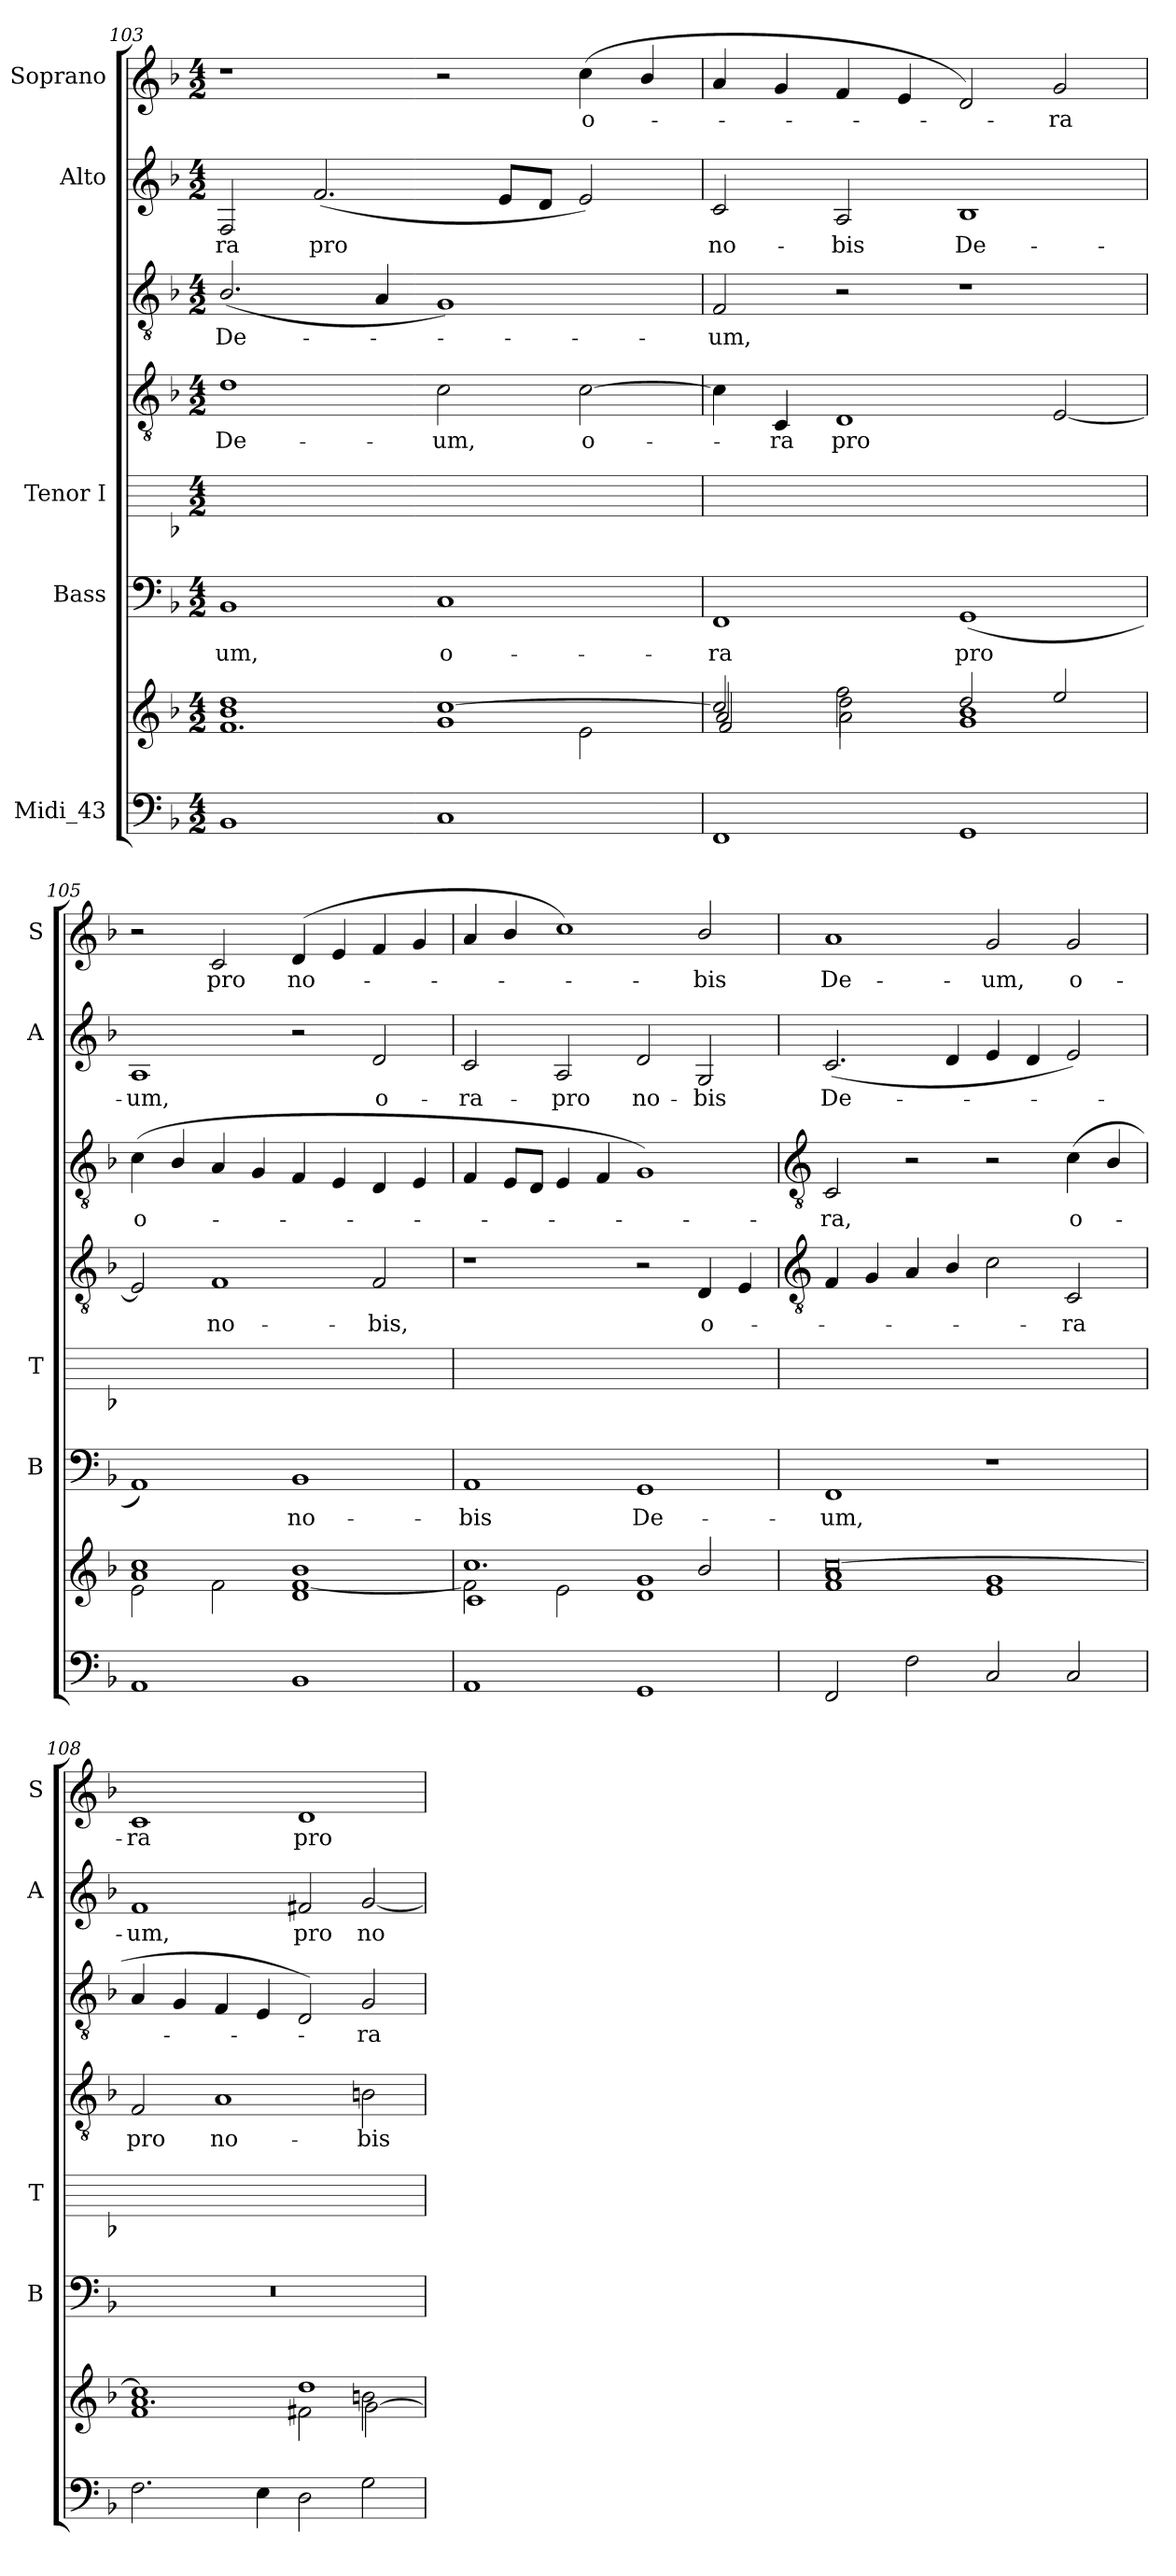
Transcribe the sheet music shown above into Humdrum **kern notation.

**kern	**kern	**kern	**text	**kern	**kern	**text	**kern	**text	**kern	**text	**kern	**text
*part5	*part5	*part4	*part4	*part3	*part3	*part3	*part3	*part3	*part2	*part2	*part1	*part1
*staff8	*staff7	*staff6	*staff6	*staff5	*staff4	*staff4	*staff3	*staff3	*staff2	*staff2	*staff1	*staff1
*I"Midi_43	*	*I"Bass	*	*I"Tenor I	*	*	*	*	*I"Alto	*	*I"Soprano	*
*	*	*I'B	*	*I'T	*	*	*	*	*I'A	*	*I'S	*
*clefF4	*clefG2	*clefF4	*	*	*clefGv2	*	*clefGv2	*	*clefG2	*	*clefG2	*
*k[b-]	*k[b-]	*k[b-]	*	*k[b-]	*k[b-]	*	*k[b-]	*	*k[b-]	*	*k[b-]	*
*F:	*F:	*F:	*	*F:	*F:	*	*F:	*	*F:	*	*F:	*
*M4/2	*M4/2	*M4/2	*	*M4/2	*M4/2	*	*M4/2	*	*M4/2	*	*M4/2	*
=103	=103	=103	=103	=103	=103	=103	=103	=103	=103	=103	=103	=103
*	*^	*	*	*	*	*	*	*	*	*	*	*
*	*	*^	*	*	*	*	*	*	*	*	*	*	*
!	!	!	!	!	!LO:LY:b	!	!	!LO:LY:b	!	!LO:LY:b	!	!LO:LY:b	!	!
1BB-	1dd/	1b-\	1.f\	1BB-	-um,	0ryy	1d	De-	(<2.B-/	De-	2F	-ra	1r	.
!	!	!	!	!	!	!	!	!	!	!	!	!LO:LY:b	!	!
.	.	.	.	.	.	.	.	.	.	.	(<2.f	pro	.	.
.	.	.	.	.	.	.	.	.	4A	.	.	.	.	.
!	!	!	!	!	!LO:LY:b	!	!	!LO:LY:b	!	!	!	!	!	!
1C	[1cc/	1g\	.	1C	o-	.	2c	-um,	1G)	.	.	.	2r	.
.	.	.	.	.	.	.	.	.	.	.	8eL	.	.	.
.	.	.	.	.	.	.	.	.	.	.	8dJ	.	.	.
!	!	!	!	!	!	!	!	!LO:LY:b	!	!	!	!	!	!LO:LY:b
.	.	.	2e\	.	.	.	[2c	o-	.	.	2e)	.	(<4cc	o-
.	.	.	.	.	.	.	.	.	.	.	.	.	4b-/	.
=104	=104	=104	=104	=104	=104	=104	=104	=104	=104	=104	=104	=104	=104	=104
!	!	!	!	!	!LO:LY:b	!	!	!	!	!LO:LY:b	!	!LO:LY:b	!	!
1FF	2cc/]	2a/	2f/	1FF	-ra	0ryy	4c]	.	2F	um,	2c	no-	4a	.
!	!	!	!	!	!	!	!	!LO:LY:b	!	!	!	!	!	!
.	.	.	.	.	.	.	4C	ra	.	.	.	.	4g	.
!	!	!	!	!	!	!	!	!LO:LY:b	!	!	!	!LO:LY:b	!	!
.	2ff\	2dd\	2a\	.	.	.	1D	pro	2r	.	2A	-bis	4f	.
.	.	.	.	.	.	.	.	.	.	.	.	.	4e	.
!	!	!	!	!	!LO:LY:b	!	!	!	!	!	!	!LO:LY:b	!	!
1GG	2dd/	1b-\	1g\	(<1GG	pro	.	.	.	1r	.	1B-	De-	2d)	.
!	!	!	!	!	!	!	!	!	!	!	!	!	!	!LO:LY:b
.	2ee/	.	.	.	.	.	[2E	.	.	.	.	.	2g	ra
=105	=105	=105	=105	=105	=105	=105	=105	=105	=105	=105	=105	=105	=105	=105
!	!	!	!	!	!	!	!	!	!	!LO:LY:b	!	!LO:LY:b	!	!
1AA	1cc/	1a\	2e\	1AA)	.	0ryy	2E]	.	(<4c	o-	1A	-um,	2r	.
.	.	.	.	.	.	.	.	.	4B-/	.	.	.	.	.
!	!	!	!	!	!	!	!	!LO:LY:b	!	!	!	!	!	!LO:LY:b
.	.	.	2f\	.	.	.	1F	no-	4A	.	.	.	2c	pro
.	.	.	.	.	.	.	.	.	4G	.	.	.	.	.
!	!	!	!	!	!LO:LY:b	!	!	!	!	!	!	!	!	!LO:LY:b
1BB-	1b-/	[1f\	1d\	1BB-	no-	.	.	.	4F	.	2r	.	(<4d	no-
.	.	.	.	.	.	.	.	.	4E	.	.	.	4e	.
!	!	!	!	!	!	!	!	!LO:LY:b	!	!	!	!LO:LY:b	!	!
.	.	.	.	.	.	.	2F	-bis,	4D	.	2d	o-	4f	.
.	.	.	.	.	.	.	.	.	4E	.	.	.	4g	.
=106	=106	=106	=106	=106	=106	=106	=106	=106	=106	=106	=106	=106	=106	=106
!	!	!	!	!	!LO:LY:b	!	!	!	!	!	!	!LO:LY:b	!	!
1AA	1.cc/	2f\]	1c\	1AA	-bis	0ryy	1r	.	4F	.	2c	-ra-	4a	.
.	.	.	.	.	.	.	.	.	8EL	.	.	.	4b-/	.
.	.	.	.	.	.	.	.	.	8DJ	.	.	.	.	.
!	!	!	!	!	!	!	!	!	!	!	!	!LO:LY:b	!	!
.	.	2e\	.	.	.	.	.	.	4E	.	2A	-pro	1cc)	.
.	.	.	.	.	.	.	.	.	4F	.	.	.	.	.
!	!	!	!	!	!LO:LY:b	!	!	!	!	!	!	!LO:LY:b	!	!
1GG	.	1g\	1d\	1GG	De-	.	2r	.	1G)	.	2d	no-	.	.
!	!	!	!	!	!	!	!	!LO:LY:b	!	!	!	!LO:LY:b	!	!LO:LY:b
.	2b-/	.	.	.	.	.	4D	o-	.	.	2G	-bis	2b-/	bis
.	.	.	.	.	.	.	4E	.	.	.	.	.	.	.
!!LO:LB:g=z
=107	=107	=107	=107	=107	=107	=107	=107	=107	=107	=107	=107	=107	=107	=107
*	*	*	*	*	*	*	*clefGv2	*	*clefGv2	*	*	*	*	*
!	!	!	!	!	!LO:LY:b	!	!	!	!	!LO:LY:b	!	!LO:LY:b	!	!LO:LY:b
2FF	[0cc/	1a\	1f\	1FF	-um,	0ryy	4F	.	2C	ra,	(<2.c	De-	1a	De-
.	.	.	.	.	.	.	4G	.	.	.	.	.	.	.
2F	.	.	.	.	.	.	4A	.	2r	.	.	.	.	.
.	.	.	.	.	.	.	4B-/	.	.	.	4d	.	.	.
!	!	!	!	!	!	!	!	!	!	!	!	!	!	!LO:LY:b
2C	.	1g\	1e\	1r	.	.	2c	.	2r	.	4e	.	2g	-um,
.	.	.	.	.	.	.	.	.	.	.	4d	.	.	.
!	!	!	!	!	!	!	!	!LO:LY:b	!	!LO:LY:b	!	!	!	!LO:LY:b
2C	.	.	.	.	.	.	2C	ra	(<4c	o-	2e)	.	2g	o-
.	.	.	.	.	.	.	.	.	4B-/	.	.	.	.	.
=108	=108	=108	=108	=108	=108	=108	=108	=108	=108	=108	=108	=108	=108	=108
!	!	!	!	!	!	!	!	!LO:LY:b	!	!	!	!LO:LY:b	!	!LO:LY:b
2.F	1cc/]	1.a\	1f\	0r	.	0ryy	2F	pro	4A	.	1f	um,	1c	-ra
.	.	.	.	.	.	.	.	.	4G	.	.	.	.	.
!	!	!	!	!	!	!	!	!LO:LY:b	!	!	!	!	!	!
.	.	.	.	.	.	.	1A	no-	4F	.	.	.	.	.
4E	.	.	.	.	.	.	.	.	4E	.	.	.	.	.
!	!	!	!	!	!	!	!	!	!	!	!	!LO:LY:b	!	!LO:LY:b
2D	1dd/	.	2f#X\	.	.	.	.	.	2D)	.	2f#X	pro	1d	pro
!	!	!	!	!	!	!	!	!LO:LY:b	!	!LO:LY:b	!	!LO:LY:b	!	!
2G	.	2bn\	[2g\	.	.	.	2Bn	-bis	2G	ra	[2g	no-	.	.
*	*v	*v	*v	*	*	*	*	*	*	*	*	*	*	*
=	=	=	=	=	=	=	=	=	=	=	=	=
*-	*-	*-	*-	*-	*-	*-	*-	*-	*-	*-	*-	*-
